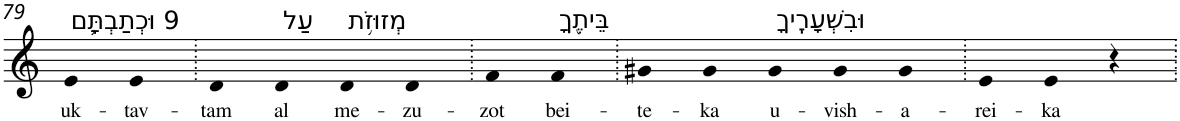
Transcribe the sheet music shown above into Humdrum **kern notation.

**kern	**text
*part1	*part1
*staff1	*staff1
*I"Piano	*
*I'Pno	*
!!LO:PB:g=z
*clefG2	*
*k[]	*
=79	=79
!LO:TX:a:t=9 וּכְתַבְתָּ֛ם	!
!	!LO:LY:b
4e	uk-
!	!LO:LY:b
4e	-tav-
=80.	=80.
!	!LO:LY:b
4d	-tam
!LO:TX:a:t=עַל	!
!	!LO:LY:b
4d	al
!LO:TX:a:t=מְזוּזֹ֥ת	!
!	!LO:LY:b
4d	me-
!	!LO:LY:b
4d	-zu-
=81.	=81.
!	!LO:LY:b
4f	-zot
!LO:TX:a:t=בֵּיתֶ֖ךָ	!
!	!LO:LY:b
4f	bei-
=82.	=82.
!	!LO:LY:b
4g#X	-te-
!	!LO:LY:b
4g#	-ka
!LO:TX:a:t=וּבִשְׁעָרֶֽיךָ	!
!	!LO:LY:b
4g#	u-
!	!LO:LY:b
4g#	-vish-
!	!LO:LY:b
4g#	-a-
=83.	=83.
!	!LO:LY:b
4e	-rei-
!	!LO:LY:b
4e	-ka
4r	.
=.	=.
*-	*-
